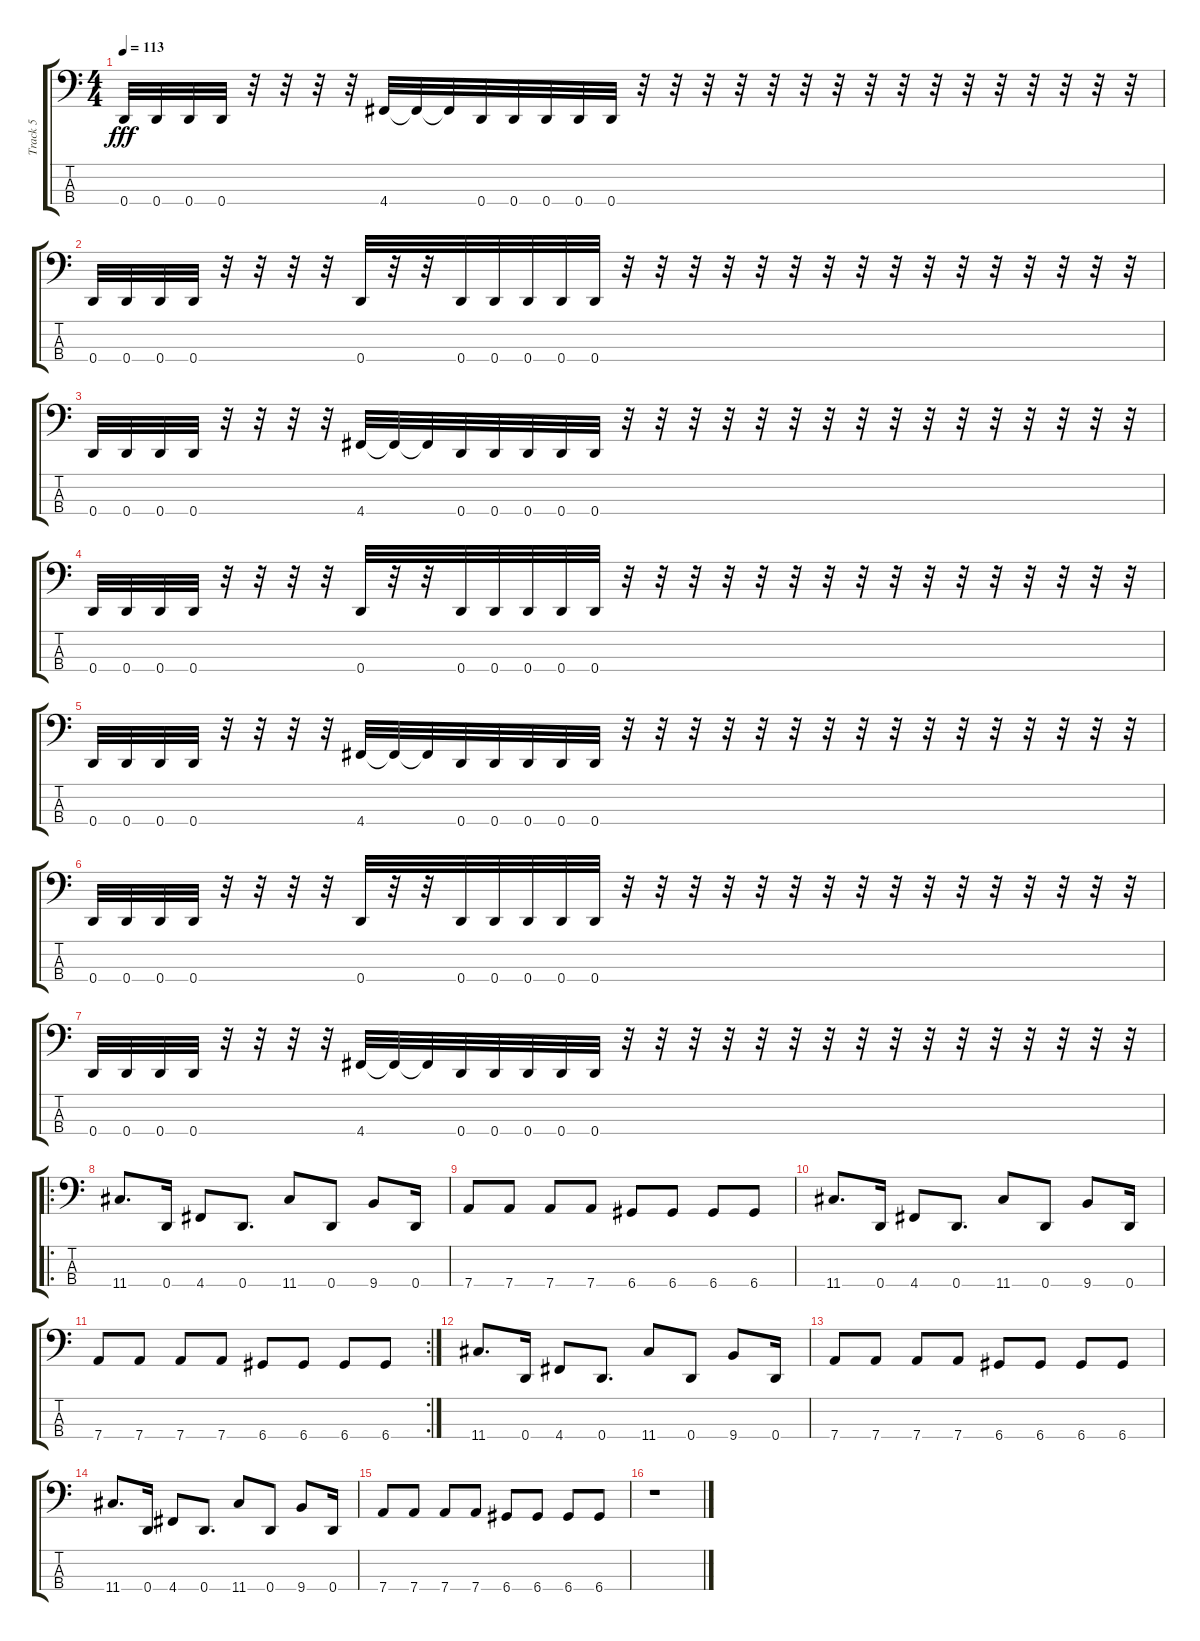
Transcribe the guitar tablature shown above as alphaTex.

\track ("Track 5" "Track 5") {instrument slapbass1}
\staff {score tabs}
\tuning (G2 D2 A1 D1) {hide}
\ts (4 4)
\tempo 113
\clef f4
\ks c
0.4.32{dy fff} 0.4.32 0.4.32 0.4.32 r.32 r.32 r.32 r.32 4.4.32 4.4{t}.32 4.4{t}.32 0.4.32 0.4.32 0.4.32 0.4.32 0.4.32 r.32 r.32 r.32 r.32 r.32 r.32 r.32 r.32 r.32 r.32 r.32 r.32 r.32 r.32 r.32 r.32 |
0.4.32 0.4.32 0.4.32 0.4.32 r.32 r.32 r.32 r.32 0.4.32 r.32 r.32 0.4.32 0.4.32 0.4.32 0.4.32 0.4.32 r.32 r.32 r.32 r.32 r.32 r.32 r.32 r.32 r.32 r.32 r.32 r.32 r.32 r.32 r.32 r.32 |
0.4.32 0.4.32 0.4.32 0.4.32 r.32 r.32 r.32 r.32 4.4.32 4.4{t}.32 4.4{t}.32 0.4.32 0.4.32 0.4.32 0.4.32 0.4.32 r.32 r.32 r.32 r.32 r.32 r.32 r.32 r.32 r.32 r.32 r.32 r.32 r.32 r.32 r.32 r.32 |
0.4.32 0.4.32 0.4.32 0.4.32 r.32 r.32 r.32 r.32 0.4.32 r.32 r.32 0.4.32 0.4.32 0.4.32 0.4.32 0.4.32 r.32 r.32 r.32 r.32 r.32 r.32 r.32 r.32 r.32 r.32 r.32 r.32 r.32 r.32 r.32 r.32 |
0.4.32 0.4.32 0.4.32 0.4.32 r.32 r.32 r.32 r.32 4.4.32 4.4{t}.32 4.4{t}.32 0.4.32 0.4.32 0.4.32 0.4.32 0.4.32 r.32 r.32 r.32 r.32 r.32 r.32 r.32 r.32 r.32 r.32 r.32 r.32 r.32 r.32 r.32 r.32 |
0.4.32 0.4.32 0.4.32 0.4.32 r.32 r.32 r.32 r.32 0.4.32 r.32 r.32 0.4.32 0.4.32 0.4.32 0.4.32 0.4.32 r.32 r.32 r.32 r.32 r.32 r.32 r.32 r.32 r.32 r.32 r.32 r.32 r.32 r.32 r.32 r.32 |
0.4.32 0.4.32 0.4.32 0.4.32 r.32 r.32 r.32 r.32 4.4.32 4.4{t}.32 4.4{t}.32 0.4.32 0.4.32 0.4.32 0.4.32 0.4.32 r.32 r.32 r.32 r.32 r.32 r.32 r.32 r.32 r.32 r.32 r.32 r.32 r.32 r.32 r.32 r.32 |
\ro
11.4.8{d} 0.4.16 4.4.8 0.4.8{d} 11.4.8 0.4.8 9.4.8 0.4.16 |
7.4.8 7.4.8 7.4.8 7.4.8 6.4.8 6.4.8 6.4.8 6.4.8 |
11.4.8{d} 0.4.16 4.4.8 0.4.8{d} 11.4.8 0.4.8 9.4.8 0.4.16 |
\rc 2
7.4.8 7.4.8 7.4.8 7.4.8 6.4.8 6.4.8 6.4.8 6.4.8 |
11.4.8{d} 0.4.16 4.4.8 0.4.8{d} 11.4.8 0.4.8 9.4.8 0.4.16 |
7.4.8 7.4.8 7.4.8 7.4.8 6.4.8 6.4.8 6.4.8 6.4.8 |
11.4.8{d} 0.4.16 4.4.8 0.4.8{d} 11.4.8 0.4.8 9.4.8 0.4.16 |
7.4.8 7.4.8 7.4.8 7.4.8 6.4.8 6.4.8 6.4.8 6.4.8 |
r.1
